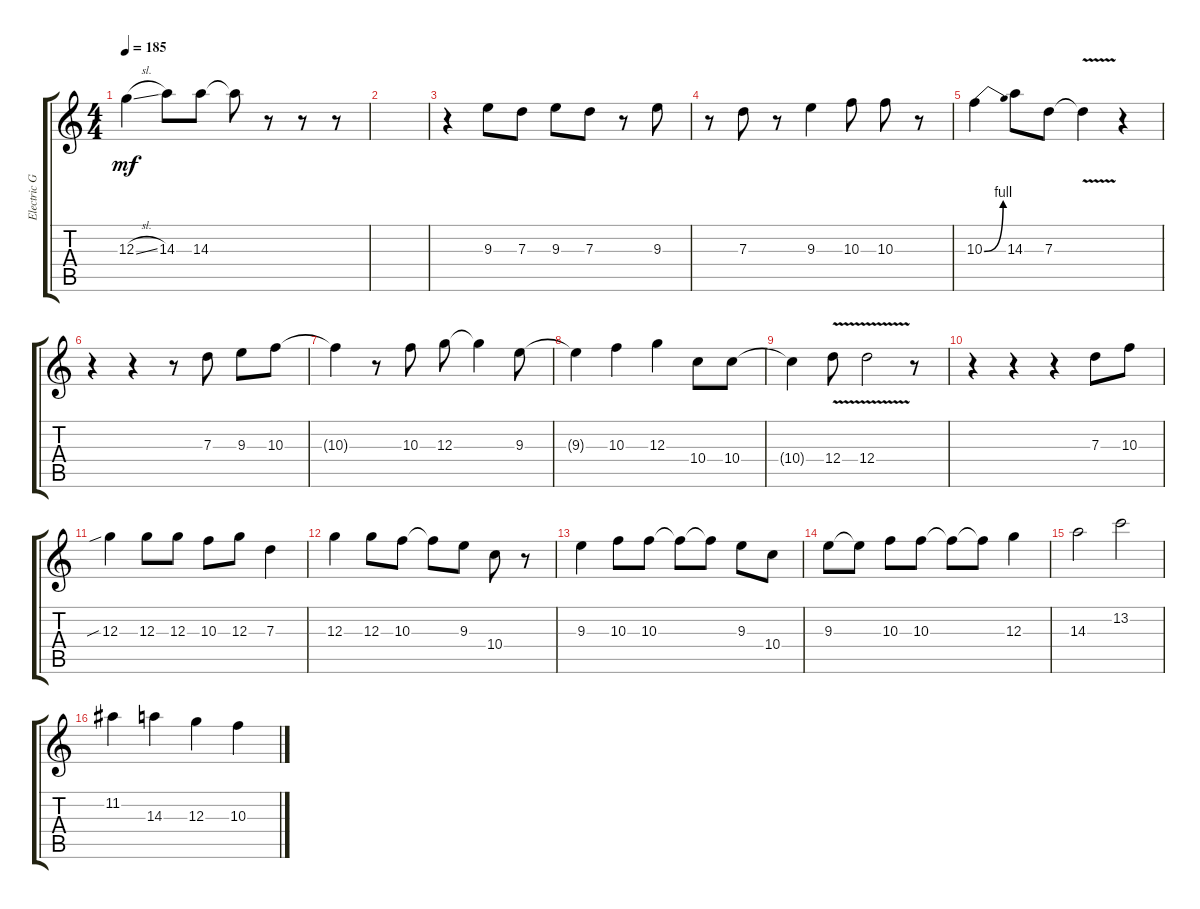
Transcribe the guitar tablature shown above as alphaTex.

\track ("Electric Guitar" "Electric G") {instrument overdrivenguitar}
\staff {score tabs}
\tuning (E4 B3 G3 D3 A2 E2) {hide}
\ts (4 4)
\tempo 185
\clef g2
\ks c
12.3{sl}.4{dy mf} 14.3.8 14.3.8 14.3{t}.8 r.8 r.8 r.8 |
|
r.4 9.3.8 7.3.8 9.3.8 7.3.8 r.8 9.3.8 |
r.8 7.3.8 r.8 9.3.4 10.3.8 10.3.8 r.8 |
10.3{be (bend 0 0 60 4)}.4 14.3.8 7.3.8 7.3{v t}.4 r.4 |
r.4 r.4 r.8 7.3.8 9.3.8 10.3.8 |
10.3{t}.4 r.8 10.3.8 12.3.8 12.3{t}.4 9.3.8 |
9.3{t}.4 10.3.4 12.3.4 10.4.8 10.4.8 |
10.4{t}.4 12.4{v}.8 12.4{v}.2 r.8 |
r.4 r.4 r.4 7.3.8 10.3.8 |
12.3{sib}.4 12.3.8 12.3.8 10.3.8 12.3.8 7.3.4 |
12.3.4 12.3.8 10.3.8 10.3{t}.8 9.3.8 10.4.8 r.8 |
9.3.4 10.3.8 10.3.8 10.3{t}.8 10.3{t}.8 9.3.8 10.4.8 |
9.3.8 9.3{t}.8 10.3.8 10.3.8 10.3{t}.8 10.3{t}.8 12.3.4 |
14.3.2 13.2.2 |
11.2.4 14.3.4 12.3.4 10.3.4
